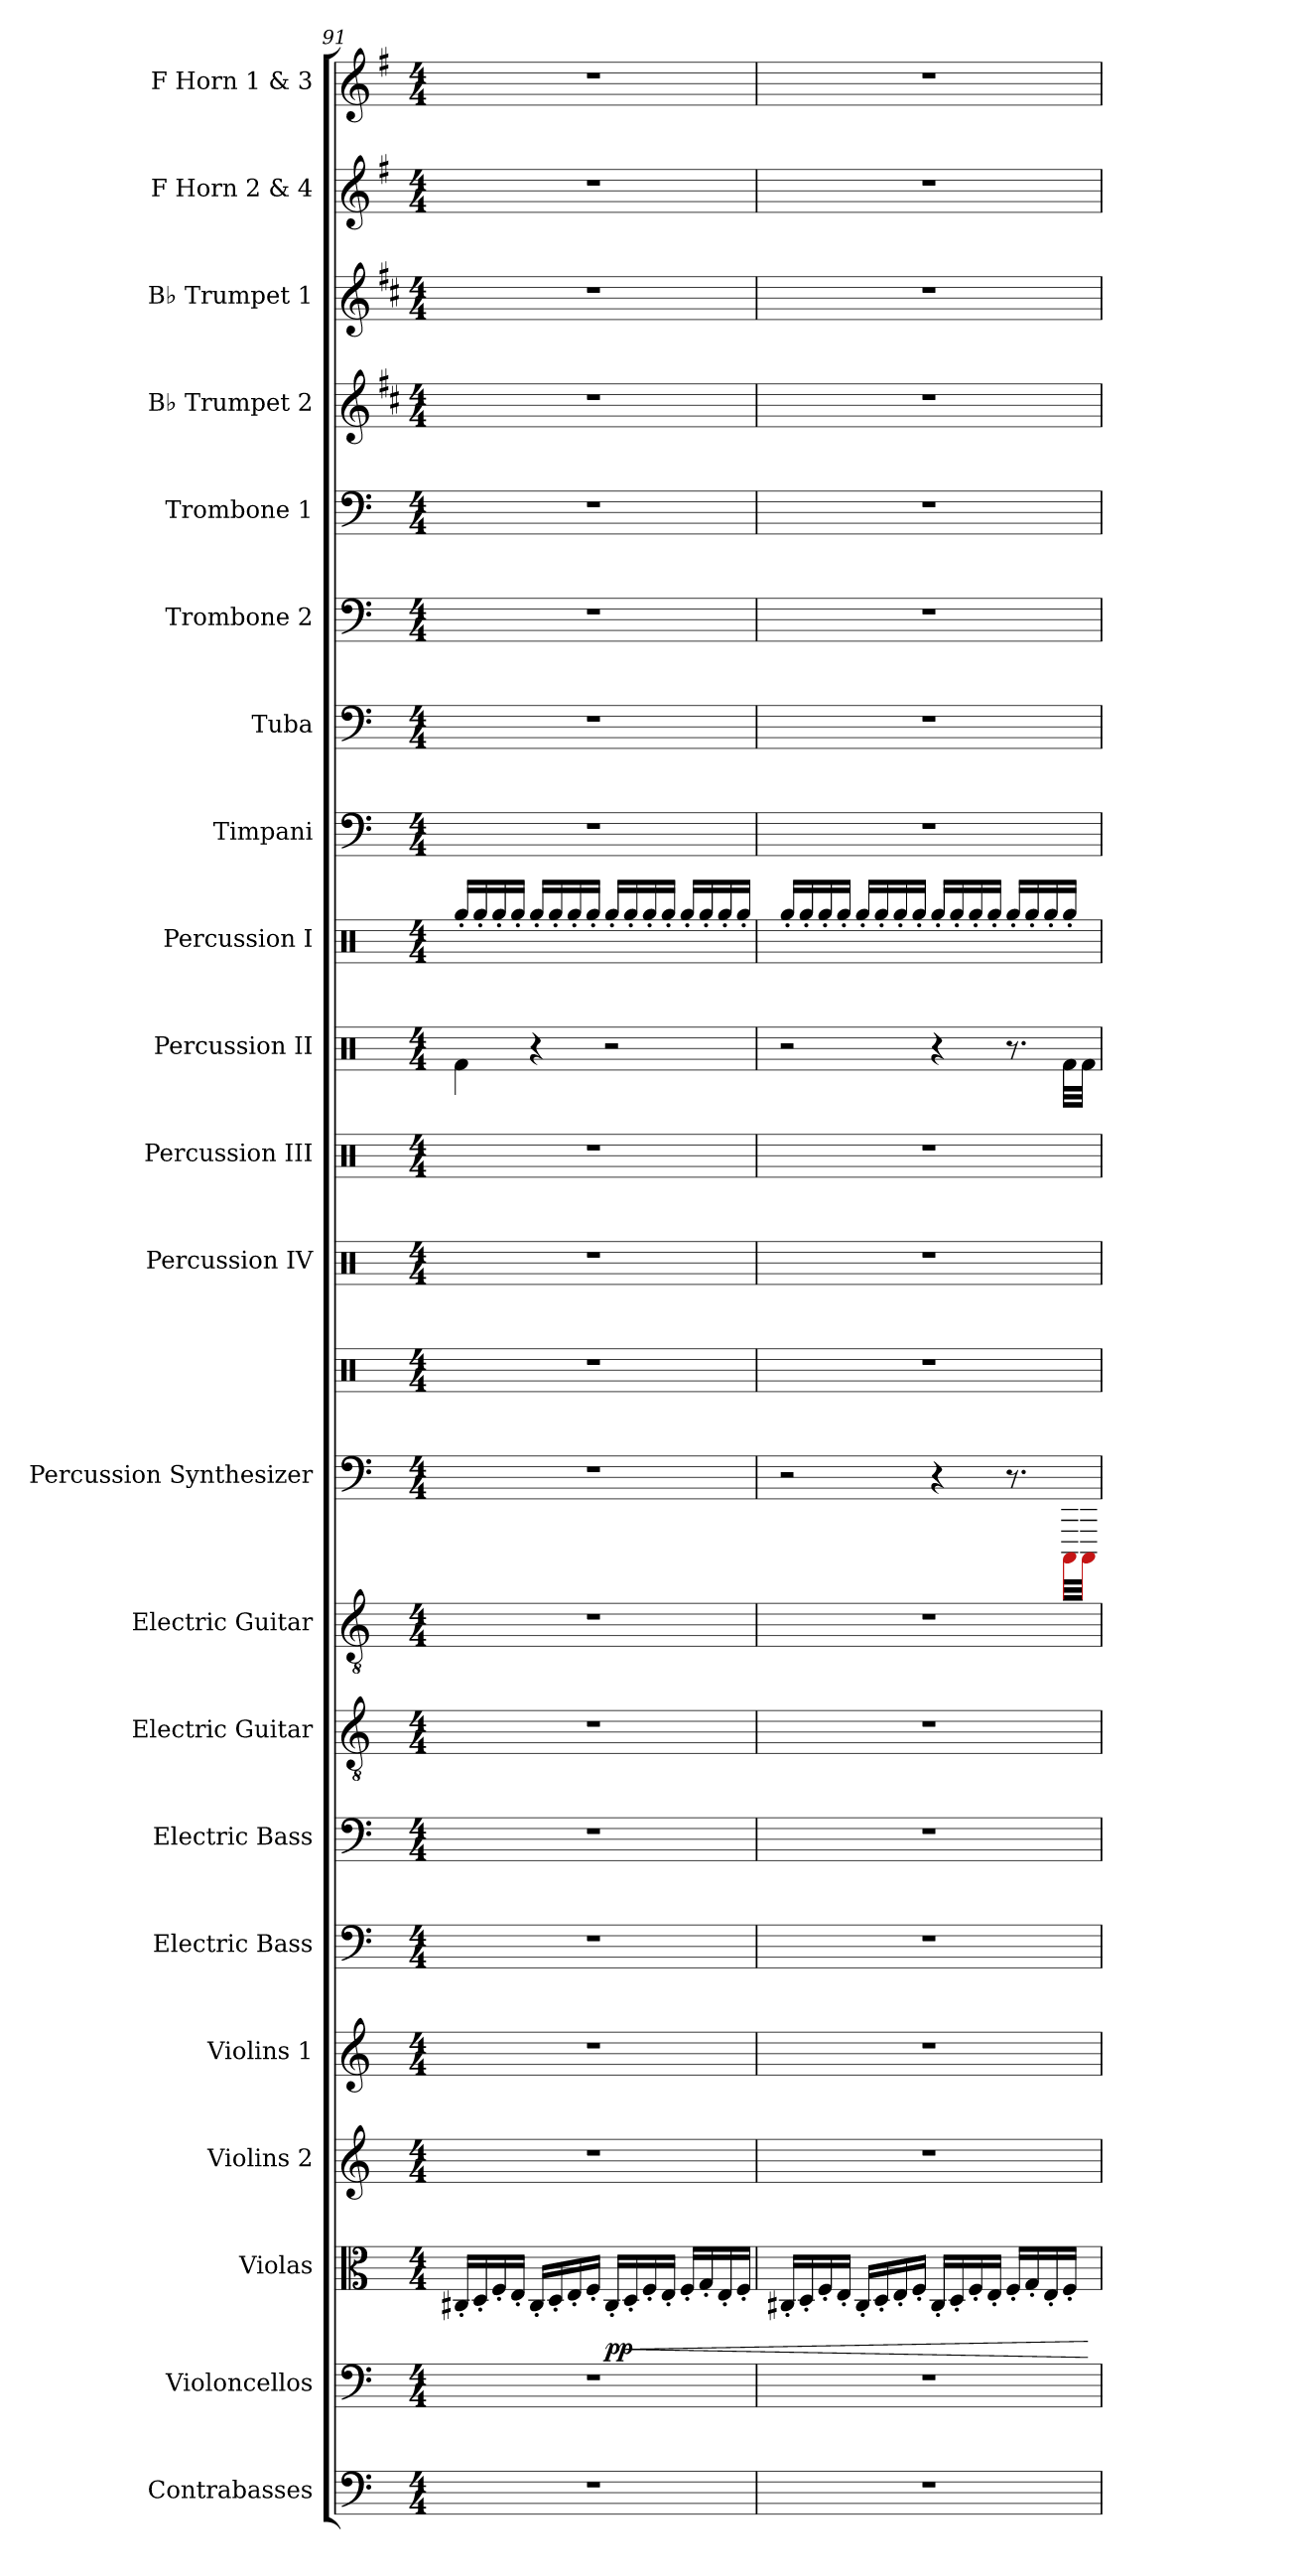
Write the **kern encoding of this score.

**kern	**kern	**kern	**dynam	**kern	**kern	**kern	**kern	**kern	**kern	**kern	**kern	**kern	**kern	**kern	**kern	**kern	**kern	**kern	**kern	**kern	**kern	**kern	**kern
*part22	*part21	*part20	*part20	*part19	*part18	*part17	*part16	*part15	*part14	*part13	*part13	*part12	*part11	*part10	*part9	*part8	*part7	*part6	*part5	*part4	*part3	*part2	*part1
*staff23	*staff22	*staff21	*staff21	*staff20	*staff19	*staff18	*staff17	*staff16	*staff15	*staff14	*staff13	*staff12	*staff11	*staff10	*staff9	*staff8	*staff7	*staff6	*staff5	*staff4	*staff3	*staff2	*staff1
*I"Contrabasses	*I"Violoncellos	*I"Violas	*	*I"Violins 2	*I"Violins 1	*I"Electric Bass	*I"Electric Bass	*I"Electric Guitar	*I"Electric Guitar	*I"Percussion Synthesizer	*	*I"Percussion IV	*I"Percussion III	*I"Percussion II	*I"Percussion I	*I"Timpani	*I"Tuba	*I"Trombone 2	*I"Trombone 1	*I"B♭ Trumpet 2	*I"B♭ Trumpet 1	*I"F Horn 2 &amp; 4	*I"F Horn 1 &amp; 3
*I'Cbs.	*I'Vcs.	*I'Vlas.	*	*I'Vlns. 2	*I'Vlns. 1	*I'El. B.	*I'El. B.	*I'El. Guit.	*I'El. Guit.	*I'Perc. Syn.	*	*I'Perc. IV	*I'Perc. III	*I'Perc. II	*I'Perc. I	*I'Timp.	*I'Tba.	*I'Tbn. 2	*I'Tbn. 1	*I'B♭ Tpt. 2	*I'B♭ Tpt. 1	*I'F Hn. 2 4	*I'F Hn. 1 3
*clefF4	*clefF4	*clefC3	*	*clefG2	*clefG2	*clefF4	*clefF4	*clefGv2	*clefGv2	*clefF4	*clefX	*clefX	*clefX	*clefX	*clefX	*clefF4	*clefF4	*clefF4	*clefF4	*clefG2	*clefG2	*clefG2	*clefG2
*ITrd7c12	*	*	*	*	*	*ITrd7c12	*ITrd7c12	*	*	*	*	*	*	*	*	*	*	*	*	*ITrd1c2	*ITrd1c2	*ITrd4c7	*ITrd4c7
*k[]	*k[]	*k[]	*	*k[]	*k[]	*k[]	*k[]	*k[]	*k[]	*k[]	*k[]	*k[]	*k[]	*k[]	*k[]	*k[]	*k[]	*k[]	*k[]	*k[]	*k[]	*k[]	*k[]
*M4/4	*M4/4	*M4/4	*	*M4/4	*M4/4	*M4/4	*M4/4	*M4/4	*M4/4	*M4/4	*M4/4	*M4/4	*M4/4	*M4/4	*M4/4	*M4/4	*M4/4	*M4/4	*M4/4	*M4/4	*M4/4	*M4/4	*M4/4
=91	=91	=91	=91	=91	=91	=91	=91	=91	=91	=91	=91	=91	=91	=91	=91	=91	=91	=91	=91	=91	=91	=91	=91
1r	1r	16C#X'/LL	.	1r	1r	1r	1r	1r	1r	1r	1r	1r	1r	4Rf\	16Rgg'/LL	1r	1r	1r	1r	1r	1r	1r	1r
.	.	16D'/	.	.	.	.	.	.	.	.	.	.	.	.	16Rgg'/	.	.	.	.	.	.	.	.
.	.	16F'/	.	.	.	.	.	.	.	.	.	.	.	.	16Rgg'/	.	.	.	.	.	.	.	.
.	.	16E'/JJ	.	.	.	.	.	.	.	.	.	.	.	.	16Rgg'/JJ	.	.	.	.	.	.	.	.
.	.	16C#'/LL	.	.	.	.	.	.	.	.	.	.	.	4r	16Rgg'/LL	.	.	.	.	.	.	.	.
.	.	16D'/	.	.	.	.	.	.	.	.	.	.	.	.	16Rgg'/	.	.	.	.	.	.	.	.
.	.	16E'/	.	.	.	.	.	.	.	.	.	.	.	.	16Rgg'/	.	.	.	.	.	.	.	.
.	.	16F'/JJ	.	.	.	.	.	.	.	.	.	.	.	.	16Rgg'/JJ	.	.	.	.	.	.	.	.
!	!	!	!LO:DY:b	!	!	!	!	!	!	!	!	!	!	!	!	!	!	!	!	!	!	!	!
.	.	16C#'/LL	pp	.	.	.	.	.	.	.	.	.	.	2r	16Rgg'/LL	.	.	.	.	.	.	.	.
!	!	!	!LO:HP:b	!	!	!	!	!	!	!	!	!	!	!	!	!	!	!	!	!	!	!	!
.	.	16D'/	<	.	.	.	.	.	.	.	.	.	.	.	16Rgg'/	.	.	.	.	.	.	.	.
.	.	16F'/	.	.	.	.	.	.	.	.	.	.	.	.	16Rgg'/	.	.	.	.	.	.	.	.
.	.	16E'/JJ	.	.	.	.	.	.	.	.	.	.	.	.	16Rgg'/JJ	.	.	.	.	.	.	.	.
.	.	16F'/LL	.	.	.	.	.	.	.	.	.	.	.	.	16Rgg'/LL	.	.	.	.	.	.	.	.
.	.	16G'/	.	.	.	.	.	.	.	.	.	.	.	.	16Rgg'/	.	.	.	.	.	.	.	.
.	.	16E'/	.	.	.	.	.	.	.	.	.	.	.	.	16Rgg'/	.	.	.	.	.	.	.	.
.	.	16F'/JJ	.	.	.	.	.	.	.	.	.	.	.	.	16Rgg'/JJ	.	.	.	.	.	.	.	.
!!LO:PB:g=z
=92	=92	=92	=92	=92	=92	=92	=92	=92	=92	=92	=92	=92	=92	=92	=92	=92	=92	=92	=92	=92	=92	=92	=92
1r	1r	16C#X'/LL	.	1r	1r	1r	1r	1r	1r	2r	1r	1r	1r	2r	16Rgg'/LL	1r	1r	1r	1r	1r	1r	1r	1r
.	.	16D'/	.	.	.	.	.	.	.	.	.	.	.	.	16Rgg'/	.	.	.	.	.	.	.	.
.	.	16F'/	.	.	.	.	.	.	.	.	.	.	.	.	16Rgg'/	.	.	.	.	.	.	.	.
.	.	16E'/JJ	.	.	.	.	.	.	.	.	.	.	.	.	16Rgg'/JJ	.	.	.	.	.	.	.	.
.	.	16C#'/LL	.	.	.	.	.	.	.	.	.	.	.	.	16Rgg'/LL	.	.	.	.	.	.	.	.
.	.	16D'/	.	.	.	.	.	.	.	.	.	.	.	.	16Rgg'/	.	.	.	.	.	.	.	.
.	.	16E'/	.	.	.	.	.	.	.	.	.	.	.	.	16Rgg'/	.	.	.	.	.	.	.	.
.	.	16F'/JJ	.	.	.	.	.	.	.	.	.	.	.	.	16Rgg'/JJ	.	.	.	.	.	.	.	.
.	.	16C#'/LL	.	.	.	.	.	.	.	4r	.	.	.	4r	16Rgg'/LL	.	.	.	.	.	.	.	.
.	.	16D'/	.	.	.	.	.	.	.	.	.	.	.	.	16Rgg'/	.	.	.	.	.	.	.	.
.	.	16F'/	.	.	.	.	.	.	.	.	.	.	.	.	16Rgg'/	.	.	.	.	.	.	.	.
.	.	16E'/JJ	.	.	.	.	.	.	.	.	.	.	.	.	16Rgg'/JJ	.	.	.	.	.	.	.	.
.	.	16F'/LL	.	.	.	.	.	.	.	8.r	.	.	.	8.r	16Rgg'/LL	.	.	.	.	.	.	.	.
.	.	16G'/	.	.	.	.	.	.	.	.	.	.	.	.	16Rgg'/	.	.	.	.	.	.	.	.
.	.	16E'/	.	.	.	.	.	.	.	.	.	.	.	.	16Rgg'/	.	.	.	.	.	.	.	.
.	.	16F'/JJ	.	.	.	.	.	.	.	32RAA\LLL	.	.	.	32Rf\LLL	16Rgg'/JJ	.	.	.	.	.	.	.	.
.	.	.	.	.	.	.	.	.	.	32RAA\JJJ	.	.	.	32Rf\JJJ	.	.	.	.	.	.	.	.	.
.	.	.	[	.	.	.	.	.	.	.	.	.	.	.	.	.	.	.	.	.	.	.	.
=	=	=	=	=	=	=	=	=	=	=	=	=	=	=	=	=	=	=	=	=	=	=	=
*-	*-	*-	*-	*-	*-	*-	*-	*-	*-	*-	*-	*-	*-	*-	*-	*-	*-	*-	*-	*-	*-	*-	*-
